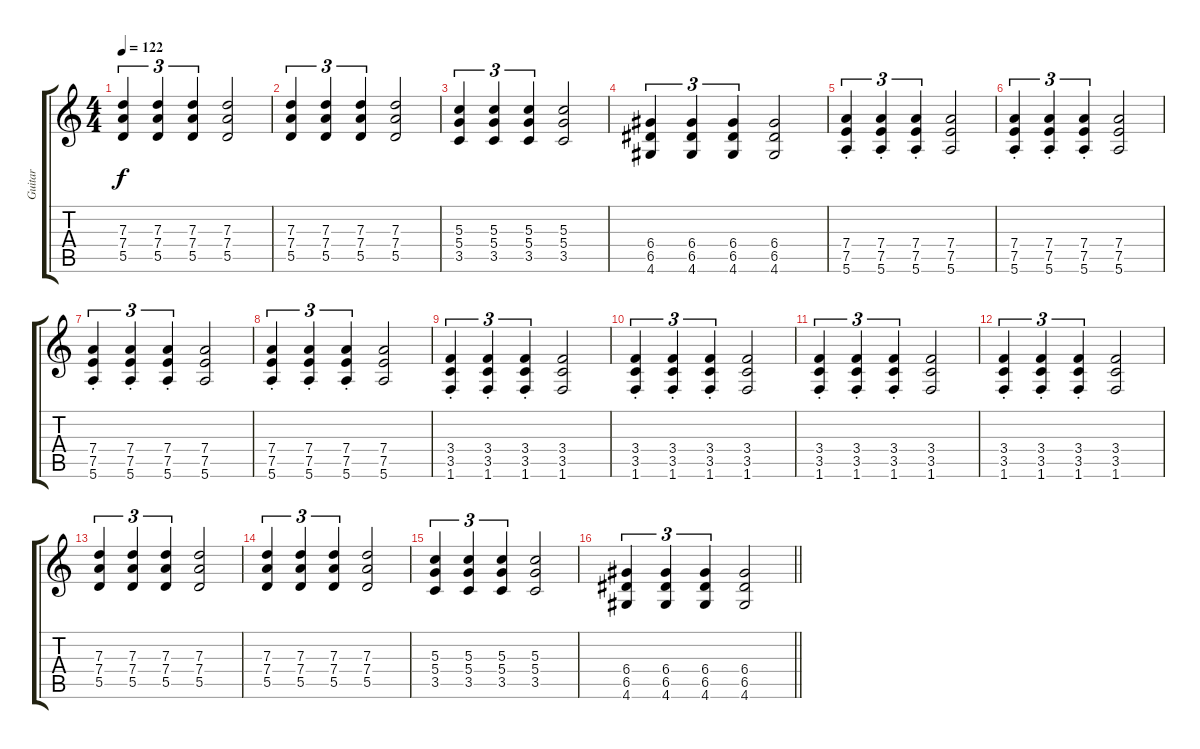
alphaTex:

\track ("Guitar" "Guitar") {instrument electricguitarclean}
\staff {score tabs}
\tuning (E4 B3 G3 D3 A2 E2) {hide}
\ts (4 4)
\tempo 122
\clef g2
\ks c
(7.3 7.4 5.5).4{tu (3 2) dy f} (7.3 7.4 5.5).4{tu (3 2)} (7.3 7.4 5.5).4{tu (3 2)} (7.3 7.4 5.5).2 |
(7.3 7.4 5.5).4{tu (3 2)} (7.3 7.4 5.5).4{tu (3 2)} (7.3 7.4 5.5).4{tu (3 2)} (7.3 7.4 5.5).2 |
(5.3 5.4 3.5).4{tu (3 2)} (5.3 5.4 3.5).4{tu (3 2)} (5.3 5.4 3.5).4{tu (3 2)} (5.3 5.4 3.5).2 |
(6.4 6.5 4.6).4{tu (3 2)} (6.4 6.5 4.6).4{tu (3 2)} (6.4 6.5 4.6).4{tu (3 2)} (6.4 6.5 4.6).2 |
(7.4{st} 7.5{st} 5.6{st}).4{tu (3 2)} (7.4{st} 7.5{st} 5.6{st}).4{tu (3 2)} (7.4{st} 7.5{st} 5.6{st}).4{tu (3 2)} (7.4 7.5 5.6).2 |
(7.4{st} 7.5{st} 5.6{st}).4{tu (3 2)} (7.4{st} 7.5{st} 5.6{st}).4{tu (3 2)} (7.4{st} 7.5{st} 5.6{st}).4{tu (3 2)} (7.4 7.5 5.6).2 |
(7.4{st} 7.5{st} 5.6{st}).4{tu (3 2)} (7.4{st} 7.5{st} 5.6{st}).4{tu (3 2)} (7.4{st} 7.5{st} 5.6{st}).4{tu (3 2)} (7.4 7.5 5.6).2 |
(7.4{st} 7.5{st} 5.6{st}).4{tu (3 2)} (7.4{st} 7.5{st} 5.6{st}).4{tu (3 2)} (7.4{st} 7.5{st} 5.6{st}).4{tu (3 2)} (7.4 7.5 5.6).2 |
(3.4{st} 3.5{st} 1.6{st}).4{tu (3 2)} (3.4{st} 3.5{st} 1.6{st}).4{tu (3 2)} (3.4{st} 3.5{st} 1.6{st}).4{tu (3 2)} (3.4 3.5 1.6).2 |
(3.4{st} 3.5{st} 1.6{st}).4{tu (3 2)} (3.4{st} 3.5{st} 1.6{st}).4{tu (3 2)} (3.4{st} 3.5{st} 1.6{st}).4{tu (3 2)} (3.4 3.5 1.6).2 |
(3.4{st} 3.5{st} 1.6{st}).4{tu (3 2)} (3.4{st} 3.5{st} 1.6{st}).4{tu (3 2)} (3.4{st} 3.5{st} 1.6{st}).4{tu (3 2)} (3.4 3.5 1.6).2 |
(3.4{st} 3.5{st} 1.6{st}).4{tu (3 2)} (3.4{st} 3.5{st} 1.6{st}).4{tu (3 2)} (3.4{st} 3.5{st} 1.6{st}).4{tu (3 2)} (3.4 3.5 1.6).2 |
(7.3 7.4 5.5).4{tu (3 2)} (7.3 7.4 5.5).4{tu (3 2)} (7.3 7.4 5.5).4{tu (3 2)} (7.3 7.4 5.5).2 |
(7.3 7.4 5.5).4{tu (3 2)} (7.3 7.4 5.5).4{tu (3 2)} (7.3 7.4 5.5).4{tu (3 2)} (7.3 7.4 5.5).2 |
(5.3 5.4 3.5).4{tu (3 2)} (5.3 5.4 3.5).4{tu (3 2)} (5.3 5.4 3.5).4{tu (3 2)} (5.3 5.4 3.5).2 |
\barLineRight lightlight
(6.4 6.5 4.6).4{tu (3 2)} (6.4 6.5 4.6).4{tu (3 2)} (6.4 6.5 4.6).4{tu (3 2)} (6.4 6.5 4.6).2
